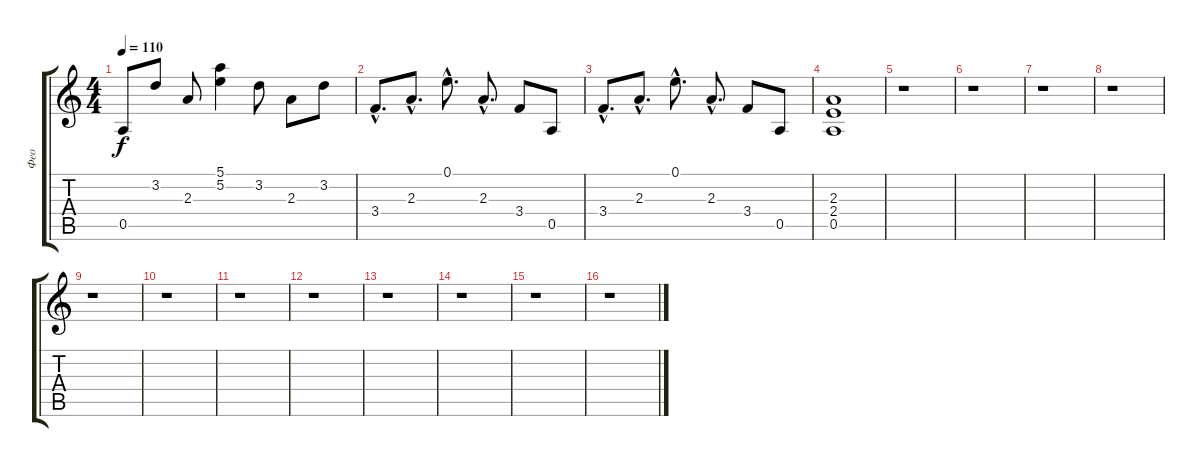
\track ("Фео" "Фео") {instrument electricguitarjazz}
\staff {score tabs}
\tuning (E4 B3 G3 D3 A2 E2) {hide}
\ts (4 4)
\tempo 110
\clef g2
\ks c
0.5.8{dy f} 3.2.8 2.3.8 (5.1 5.2).4 3.2.8 2.3.8 3.2.8 |
3.4{hac}.8{d} 2.3{hac}.8{d} 0.1{hac}.8{d} 2.3{hac}.8{d} 3.4.8 0.5.8 |
3.4{hac}.8{d} 2.3{hac}.8{d} 0.1{hac}.8{d} 2.3{hac}.8{d} 3.4.8 0.5.8 |
(2.3 2.4 0.5).1 |
r.1 |
r.1 |
r.1 |
r.1 |
r.1 |
r.1 |
r.1 |
r.1 |
r.1 |
r.1 |
r.1 |
r.1
